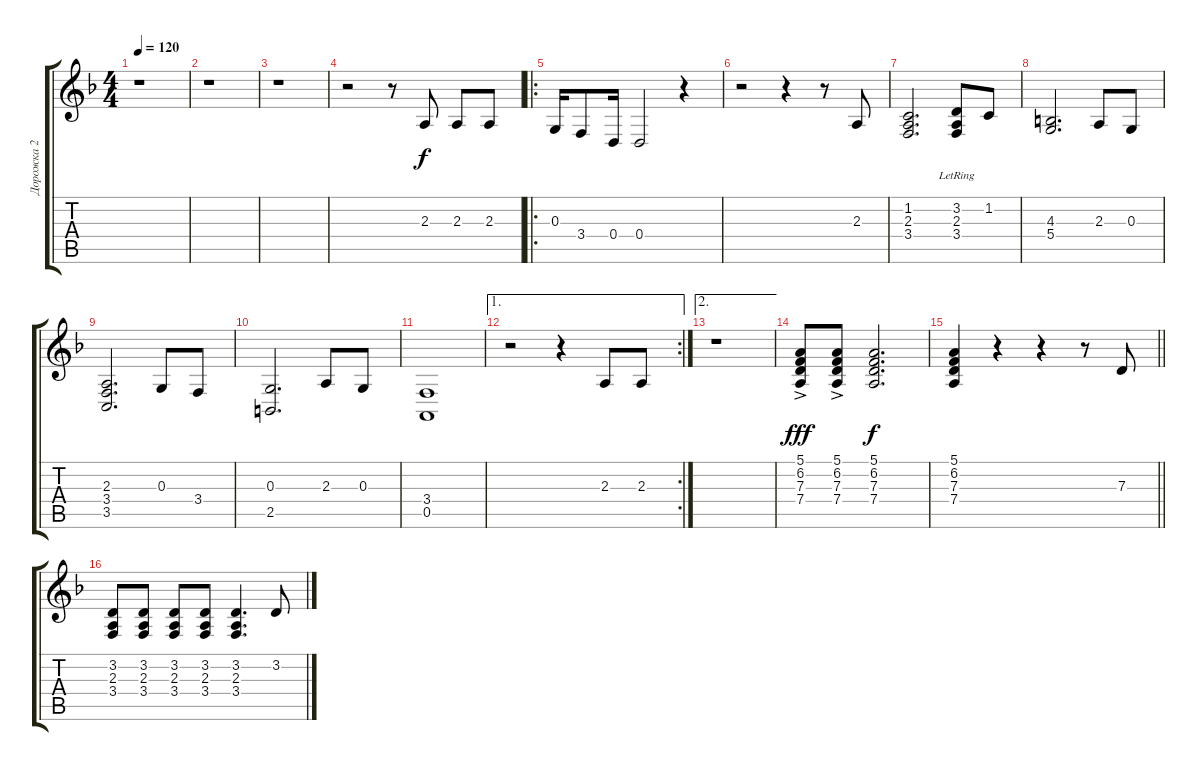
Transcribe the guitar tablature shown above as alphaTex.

\track ("Дорожка 2" "Дорожка 2") {instrument acousticgrandpiano}
\staff {score tabs}
\tuning (E4 B3 G3 D3 A2 D2) {hide}
\ts (4 4)
\tempo 120
\clef g2
\ks f
r.1{dy f instrument acousticgrandpiano} |
r.1 |
r.1 |
r.2 r.8 2.3.8 2.3.8 2.3.8 |
\ro
0.3.16 3.4.8 0.4.16 0.4.2 r.4 |
r.2 r.4 r.8 2.3.8 |
(1.2 2.3 3.4).2{d} (3.2 2.3{lr} 3.4{lr}).8 1.2.8 |
(4.3 5.4).2{d} 2.3.8 0.3.8 |
(2.3 3.4 3.5).2{d} 0.3.8 3.4.8 |
(0.3 2.5).2{d} 2.3.8 0.3.8 |
(3.4 0.5).1 |
\ae 1
\rc 2
r.2 r.4 2.3.8 2.3.8 |
\ae 2
r.1 |
(5.1 6.2 7.3 7.4{ac}).8{dy fff} (5.1 6.2 7.3 7.4{ac}).8 (5.1 6.2 7.3 7.4).2{d dy f} |
\barLineRight lightlight
(5.1 6.2 7.3 7.4).4 r.4 r.4 r.8 7.3.8 |
(3.2 2.3 3.4).8 (3.2 2.3 3.4).8 (3.2 2.3 3.4).8 (3.2 2.3 3.4).8 (3.2 2.3 3.4).4{d} 3.2.8
